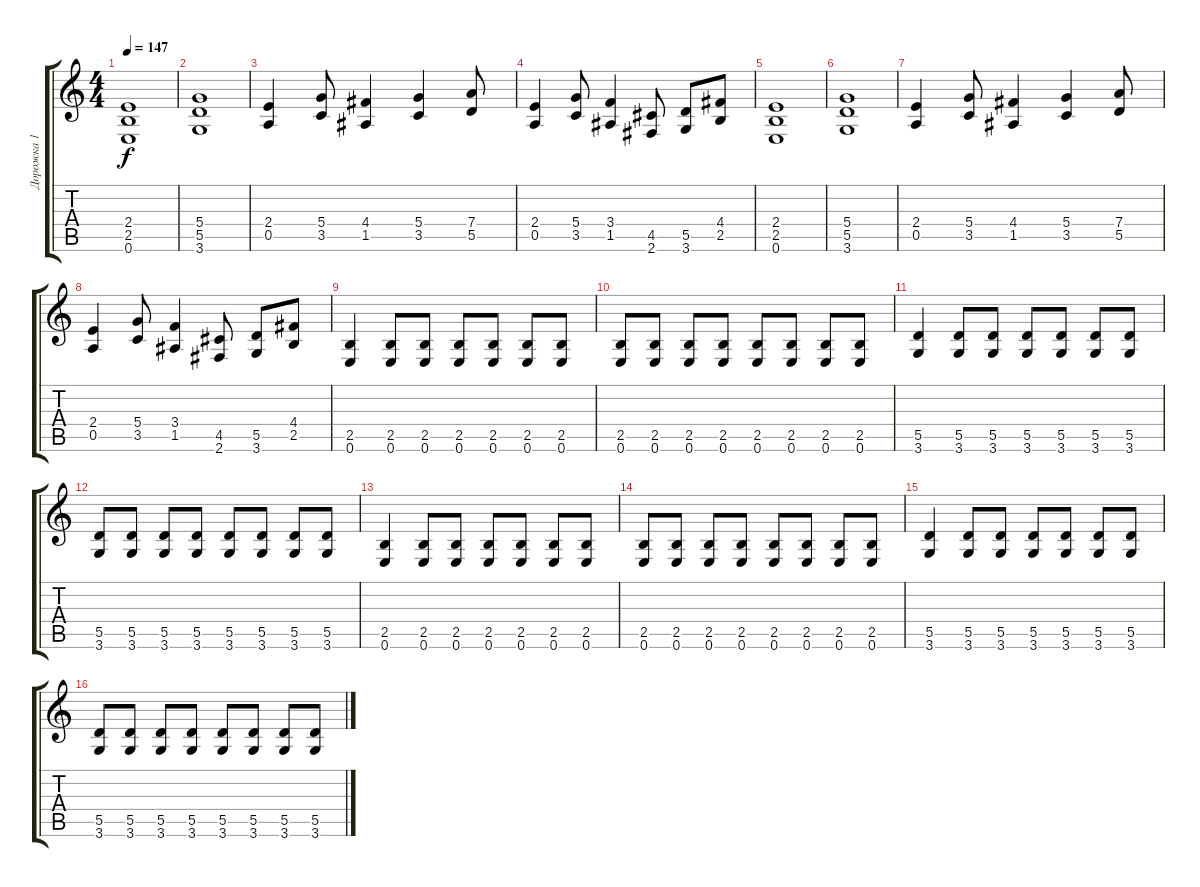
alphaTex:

\track ("Дорожка 1" "Дорожка 1") {instrument distortionguitar}
\staff {score tabs}
\tuning (E4 B3 G3 D3 A2 E2) {hide}
\ts (4 4)
\tempo 147
\clef g2
\ks c
(2.4 2.5 0.6).1{dy f} |
(5.4 5.5 3.6).1 |
(2.4 0.5).4 (5.4 3.5).8 (4.4 1.5).4 (5.4 3.5).4 (7.4 5.5).8 |
(2.4 0.5).4 (5.4 3.5).8 (3.4 1.5).4 (4.5 2.6).8 (5.5 3.6).8 (4.4 2.5).8 |
(2.4 2.5 0.6).1 |
(5.4 5.5 3.6).1 |
(2.4 0.5).4 (5.4 3.5).8 (4.4 1.5).4 (5.4 3.5).4 (7.4 5.5).8 |
(2.4 0.5).4 (5.4 3.5).8 (3.4 1.5).4 (4.5 2.6).8 (5.5 3.6).8 (4.4 2.5).8 |
(2.5 0.6).4 (2.5 0.6).8 (2.5 0.6).8 (2.5 0.6).8 (2.5 0.6).8 (2.5 0.6).8 (2.5 0.6).8 |
(2.5 0.6).8 (2.5 0.6).8 (2.5 0.6).8 (2.5 0.6).8 (2.5 0.6).8 (2.5 0.6).8 (2.5 0.6).8 (2.5 0.6).8 |
(5.5 3.6).4 (5.5 3.6).8 (5.5 3.6).8 (5.5 3.6).8 (5.5 3.6).8 (5.5 3.6).8 (5.5 3.6).8 |
(5.5 3.6).8 (5.5 3.6).8 (5.5 3.6).8 (5.5 3.6).8 (5.5 3.6).8 (5.5 3.6).8 (5.5 3.6).8 (5.5 3.6).8 |
(2.5 0.6).4 (2.5 0.6).8 (2.5 0.6).8 (2.5 0.6).8 (2.5 0.6).8 (2.5 0.6).8 (2.5 0.6).8 |
(2.5 0.6).8 (2.5 0.6).8 (2.5 0.6).8 (2.5 0.6).8 (2.5 0.6).8 (2.5 0.6).8 (2.5 0.6).8 (2.5 0.6).8 |
(5.5 3.6).4 (5.5 3.6).8 (5.5 3.6).8 (5.5 3.6).8 (5.5 3.6).8 (5.5 3.6).8 (5.5 3.6).8 |
(5.5 3.6).8 (5.5 3.6).8 (5.5 3.6).8 (5.5 3.6).8 (5.5 3.6).8 (5.5 3.6).8 (5.5 3.6).8 (5.5 3.6).8
